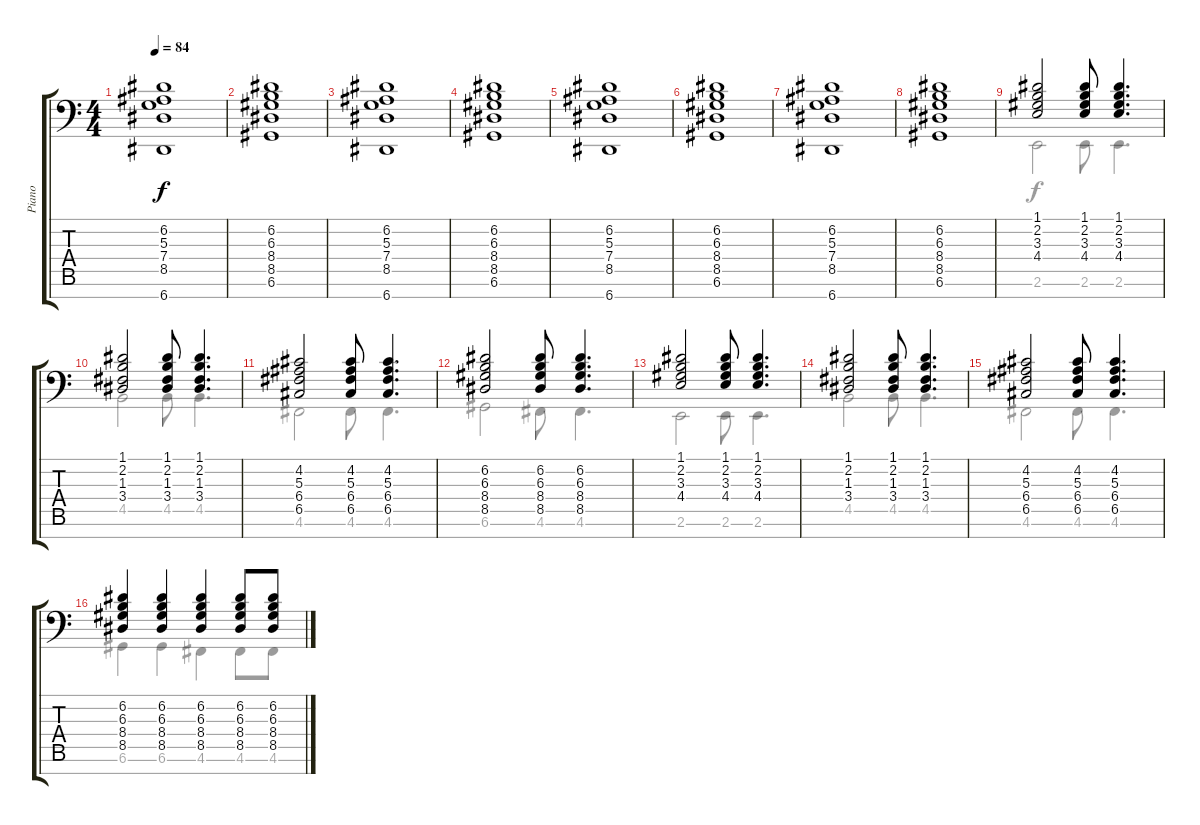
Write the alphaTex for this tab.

\track ("Piano" "Piano") {instrument electricpiano1}
\staff {score tabs}
\tuning (D4 A3 F3 C3 G2 D2 A1) {hide}
\voice
\ts (4 4)
\tempo 84
\clef f4
\ks c
(6.2 5.3 7.4 8.5 6.7).1{dy f} |
(6.2 6.3 8.4 8.5 6.6).1 |
(6.2 5.3 7.4 8.5 6.7).1 |
(6.2 6.3 8.4 8.5 6.6).1 |
(6.2 5.3 7.4 8.5 6.7).1 |
(6.2 6.3 8.4 8.5 6.6).1 |
(6.2 5.3 7.4 8.5 6.7).1 |
(6.2 6.3 8.4 8.5 6.6).1 |
(1.1 2.2 3.3 4.4).2 (1.1 2.2 3.3 4.4).8 (1.1 2.2 3.3 4.4).4{d} |
(1.1 2.2 1.3 3.4).2 (1.1 2.2 1.3 3.4).8 (1.1 2.2 1.3 3.4).4{d} |
(4.2 5.3 6.4 6.5).2 (4.2 5.3 6.4 6.5).8 (4.2 5.3 6.4 6.5).4{d} |
(6.2 6.3 8.4 8.5).2 (6.2 6.3 8.4 8.5).8 (6.2 6.3 8.4 8.5).4{d} |
(1.1 2.2 3.3 4.4).2 (1.1 2.2 3.3 4.4).8 (1.1 2.2 3.3 4.4).4{d} |
(1.1 2.2 1.3 3.4).2 (1.1 2.2 1.3 3.4).8 (1.1 2.2 1.3 3.4).4{d} |
(4.2 5.3 6.4 6.5).2 (4.2 5.3 6.4 6.5).8 (4.2 5.3 6.4 6.5).4{d} |
(6.2 6.3 8.4 8.5).4 (6.2 6.3 8.4 8.5).4 (6.2 6.3 8.4 8.5).4 (6.2 6.3 8.4 8.5).8 (6.2 6.3 8.4 8.5).8
\voice
\clef f4
\ottava regular
\simile none
\ks c
|
|
|
|
|
|
|
|
2.6.2 2.6.8 2.6.4{d} |
4.5.2 4.5.8 4.5.4{d} |
4.6.2 4.6.8 4.6.4{d} |
6.6.2 4.6.8 4.6.4{d} |
2.6.2 2.6.8 2.6.4{d} |
4.5.2 4.5.8 4.5.4{d} |
4.6.2 4.6.8 4.6.4{d} |
6.6.4 6.6.4 4.6.4 4.6.8 4.6.8
